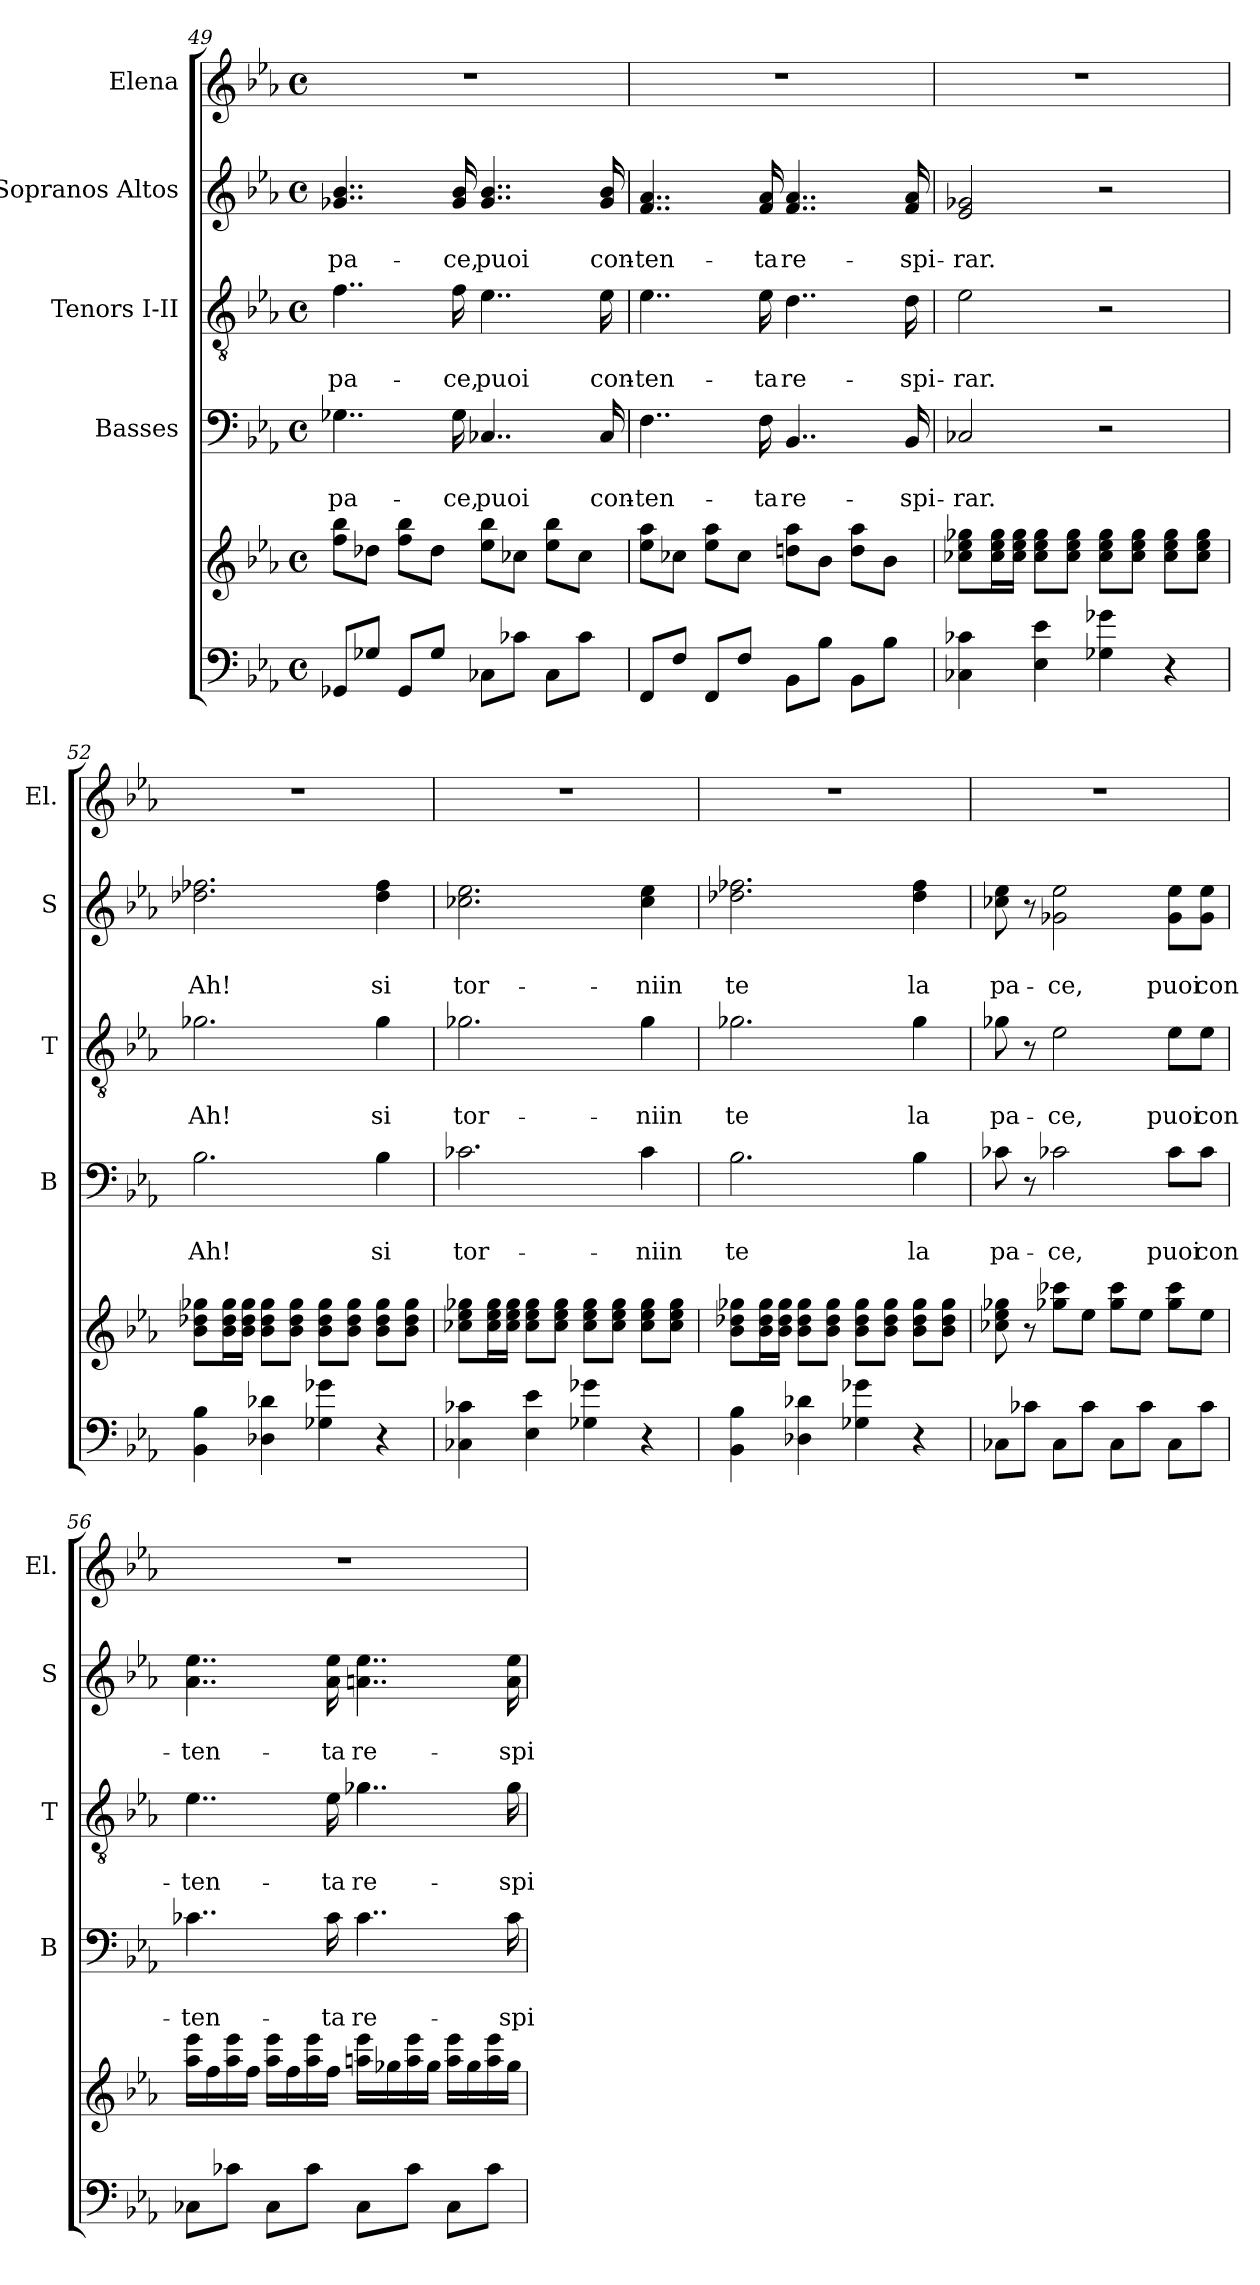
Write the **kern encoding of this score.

**kern	**kern	**kern	**text	**text	**kern	**text	**text	**kern	**text	**text	**kern
*part5	*part5	*part4	*part4	*part4	*part3	*part3	*part3	*part2	*part2	*part2	*part1
*staff6	*staff5	*staff4	*staff4	*staff4	*staff3	*staff3	*staff3	*staff2	*staff2	*staff2	*staff1
*	*	*I"Basses	*	*	*I"Tenors I-II	*	*	*I"Sopranos Altos	*	*	*I"Elena
*	*	*I'B	*	*	*I'T	*	*	*I'S	*	*	*I'El.
!!LO:PB:g=z
*clefF4	*clefG2	*clefF4	*	*	*clefGv2	*	*	*clefG2	*	*	*clefG2
*k[b-e-a-]	*k[b-e-a-]	*k[b-e-a-]	*	*	*k[b-e-a-]	*	*	*k[b-e-a-]	*	*	*k[b-e-a-]
*E-:	*E-:	*E-:	*	*	*E-:	*	*	*E-:	*	*	*E-:
*M4/4	*M4/4	*M4/4	*	*	*M4/4	*	*	*M4/4	*	*	*M4/4
*met(c)	*met(c)	*met(c)	*	*	*met(c)	*	*	*met(c)	*	*	*met(c)
=49	=49	=49	=49	=49	=49	=49	=49	=49	=49	=49	=49
8GG-X/L	8ff\ 8bb-\L	4..G-X\	.	pa-	4..f\	.	pa-	4..g-X/ 4..b-/	.	pa-	1r
8G-X/J	8dd-X\J	.	.	.	.	.	.	.	.	.	.
8GG-/L	8ff\ 8bb-\L	.	.	.	.	.	.	.	.	.	.
8G-/J	8dd-\J	.	.	.	.	.	.	.	.	.	.
.	.	16G-\	.	-ce,	16f\	.	-ce,	16g-/ 16b-/	.	-ce,	.
8C-X\L	8ee-\ 8bb-\L	4..C-X/	.	puoi	4..e-\	.	puoi	4..g-/ 4..b-/	.	puoi	.
8c-X\J	8cc-X\J	.	.	.	.	.	.	.	.	.	.
8C-\L	8ee-\ 8bb-\L	.	.	.	.	.	.	.	.	.	.
8c-\J	8cc-\J	.	.	.	.	.	.	.	.	.	.
.	.	16C-/	.	con-	16e-\	.	con-	16g-/ 16b-/	.	con-	.
=50	=50	=50	=50	=50	=50	=50	=50	=50	=50	=50	=50
8FF/L	8ee-\ 8aa-\L	4..F\	.	-ten-	4..e-\	.	-ten-	4..f/ 4..a-/	.	-ten-	1r
8F/J	8cc-X\J	.	.	.	.	.	.	.	.	.	.
8FF/L	8ee-\ 8aa-\L	.	.	.	.	.	.	.	.	.	.
8F/J	8cc-\J	.	.	.	.	.	.	.	.	.	.
.	.	16F\	.	-ta	16e-\	.	-ta	16f/ 16a-/	.	-ta	.
8BB-\L	8ddn\ 8aa-\L	4..BB-/	.	re-	4..d\	.	re-	4..f/ 4..a-/	.	re-	.
8B-\J	8b-\J	.	.	.	.	.	.	.	.	.	.
8BB-\L	8dd\ 8aa-\L	.	.	.	.	.	.	.	.	.	.
8B-\J	8b-\J	.	.	.	.	.	.	.	.	.	.
.	.	16BB-/	.	-spi-	16d\	.	-spi-	16f/ 16a-/	.	-spi-	.
=51	=51	=51	=51	=51	=51	=51	=51	=51	=51	=51	=51
4C-X\ 4c-X\	8cc-X\ 8ee-\ 8gg-X\L	2C-X/	.	-rar.	2e-\	.	-rar.	2e-/ 2g-X/	.	-rar.	1r
.	16cc-\ 16ee-\ 16gg-\L	.	.	.	.	.	.	.	.	.	.
.	16cc-\ 16ee-\ 16gg-\JJ	.	.	.	.	.	.	.	.	.	.
4E-\ 4e-\	8cc-\ 8ee-\ 8gg-\L	.	.	.	.	.	.	.	.	.	.
.	8cc-\ 8ee-\ 8gg-\J	.	.	.	.	.	.	.	.	.	.
4G-X\ 4g-X\	8cc-\ 8ee-\ 8gg-\L	2r	.	.	2r	.	.	2r	.	.	.
.	8cc-\ 8ee-\ 8gg-\J	.	.	.	.	.	.	.	.	.	.
4r	8cc-\ 8ee-\ 8gg-\L	.	.	.	.	.	.	.	.	.	.
.	8cc-\ 8ee-\ 8gg-\J	.	.	.	.	.	.	.	.	.	.
=52	=52	=52	=52	=52	=52	=52	=52	=52	=52	=52	=52
4BB-\ 4B-\	8b-\ 8dd-X\ 8gg-X\L	2.B-\	.	Ah!	2.g-X\	.	Ah!	2.dd-X\ 2.ff-X\	.	Ah!	1r
.	16b-\ 16dd-\ 16gg-\L	.	.	.	.	.	.	.	.	.	.
.	16b-\ 16dd-\ 16gg-\JJ	.	.	.	.	.	.	.	.	.	.
4D-X\ 4d-X\	8b-\ 8dd-\ 8gg-\L	.	.	.	.	.	.	.	.	.	.
.	8b-\ 8dd-\ 8gg-\J	.	.	.	.	.	.	.	.	.	.
4G-X\ 4g-X\	8b-\ 8dd-\ 8gg-\L	.	.	.	.	.	.	.	.	.	.
.	8b-\ 8dd-\ 8gg-\J	.	.	.	.	.	.	.	.	.	.
4r	8b-\ 8dd-\ 8gg-\L	4B-\	.	si	4g-\	.	si	4dd-\ 4ff-\	.	si	.
.	8b-\ 8dd-\ 8gg-\J	.	.	.	.	.	.	.	.	.	.
!!LO:LB:g=z
=53	=53	=53	=53	=53	=53	=53	=53	=53	=53	=53	=53
4C-X\ 4c-X\	8cc-X\ 8ee-\ 8gg-X\L	2.c-X\	.	tor-	2.g-X\	.	tor-	2.cc-X\ 2.ee-\	.	tor-	1r
.	16cc-\ 16ee-\ 16gg-\L	.	.	.	.	.	.	.	.	.	.
.	16cc-\ 16ee-\ 16gg-\JJ	.	.	.	.	.	.	.	.	.	.
4E-\ 4e-\	8cc-\ 8ee-\ 8gg-\L	.	.	.	.	.	.	.	.	.	.
.	8cc-\ 8ee-\ 8gg-\J	.	.	.	.	.	.	.	.	.	.
4G-X\ 4g-X\	8cc-\ 8ee-\ 8gg-\L	.	.	.	.	.	.	.	.	.	.
.	8cc-\ 8ee-\ 8gg-\J	.	.	.	.	.	.	.	.	.	.
4r	8cc-\ 8ee-\ 8gg-\L	4c-\	.	-niin	4g-\	.	-niin	4cc-\ 4ee-\	.	-niin	.
.	8cc-\ 8ee-\ 8gg-\J	.	.	.	.	.	.	.	.	.	.
=54	=54	=54	=54	=54	=54	=54	=54	=54	=54	=54	=54
4BB-\ 4B-\	8b-\ 8dd-X\ 8gg-X\L	2.B-\	.	te	2.g-X\	.	te	2.dd-X\ 2.ff-X\	.	te	1r
.	16b-\ 16dd-\ 16gg-\L	.	.	.	.	.	.	.	.	.	.
.	16b-\ 16dd-\ 16gg-\JJ	.	.	.	.	.	.	.	.	.	.
4D-X\ 4d-X\	8b-\ 8dd-\ 8gg-\L	.	.	.	.	.	.	.	.	.	.
.	8b-\ 8dd-\ 8gg-\J	.	.	.	.	.	.	.	.	.	.
4G-X\ 4g-X\	8b-\ 8dd-\ 8gg-\L	.	.	.	.	.	.	.	.	.	.
.	8b-\ 8dd-\ 8gg-\J	.	.	.	.	.	.	.	.	.	.
4r	8b-\ 8dd-\ 8gg-\L	4B-\	.	la	4g-\	.	la	4dd-\ 4ff-\	.	la	.
.	8b-\ 8dd-\ 8gg-\J	.	.	.	.	.	.	.	.	.	.
=55	=55	=55	=55	=55	=55	=55	=55	=55	=55	=55	=55
8C-X\L	8cc-X\ 8ee-\ 8gg-X\	8c-X\	.	pa-	8g-X\	.	pa-	8cc-X\ 8ee-\	.	pa-	1r
8c-X\J	8r	8r	.	.	8r	.	.	8r	.	.	.
8C-\L	8gg-X\ 8ccc-X\L	2c-X\	.	-ce,	2e-\	.	-ce,	2g-X\ 2ee-\	.	-ce,	.
8c-\J	8ee-\J	.	.	.	.	.	.	.	.	.	.
8C-\L	8gg-\ 8ccc-\L	.	.	.	.	.	.	.	.	.	.
8c-\J	8ee-\J	.	.	.	.	.	.	.	.	.	.
8C-\L	8gg-\ 8ccc-\L	8c-\L	.	puoi	8e-\L	.	puoi	8g-\ 8ee-\L	.	puoi	.
8c-\J	8ee-\J	8c-\J	.	con-	8e-\J	.	con-	8g-\ 8ee-\J	.	con-	.
=56	=56	=56	=56	=56	=56	=56	=56	=56	=56	=56	=56
8C-X\L	16aa-\ 16eee-\LL	4..c-X\	.	-ten-	4..e-\	.	-ten-	4..a-\ 4..ee-\	.	-ten-	1r
.	16ff\	.	.	.	.	.	.	.	.	.	.
8c-X\J	16aa-\ 16eee-\	.	.	.	.	.	.	.	.	.	.
.	16ff\JJ	.	.	.	.	.	.	.	.	.	.
8C-\L	16aa-\ 16eee-\LL	.	.	.	.	.	.	.	.	.	.
.	16ff\	.	.	.	.	.	.	.	.	.	.
8c-\J	16aa-\ 16eee-\	.	.	.	.	.	.	.	.	.	.
.	16ff\JJ	16c-\	.	-ta	16e-\	.	-ta	16a-\ 16ee-\	.	-ta	.
8C-\L	16aan\ 16eee-\LL	4..c-\	.	re-	4..g-X\	.	re-	4..an\ 4..ee-\	.	re-	.
.	16gg-X\	.	.	.	.	.	.	.	.	.	.
8c-\J	16aa\ 16eee-\	.	.	.	.	.	.	.	.	.	.
.	16gg-\JJ	.	.	.	.	.	.	.	.	.	.
8C-\L	16aa\ 16eee-\LL	.	.	.	.	.	.	.	.	.	.
.	16gg-\	.	.	.	.	.	.	.	.	.	.
8c-\J	16aa\ 16eee-\	.	.	.	.	.	.	.	.	.	.
.	16gg-\JJ	16c-\	.	-spi-	16g-\	.	-spi-	16a\ 16ee-\	.	-spi-	.
=	=	=	=	=	=	=	=	=	=	=	=
*-	*-	*-	*-	*-	*-	*-	*-	*-	*-	*-	*-
